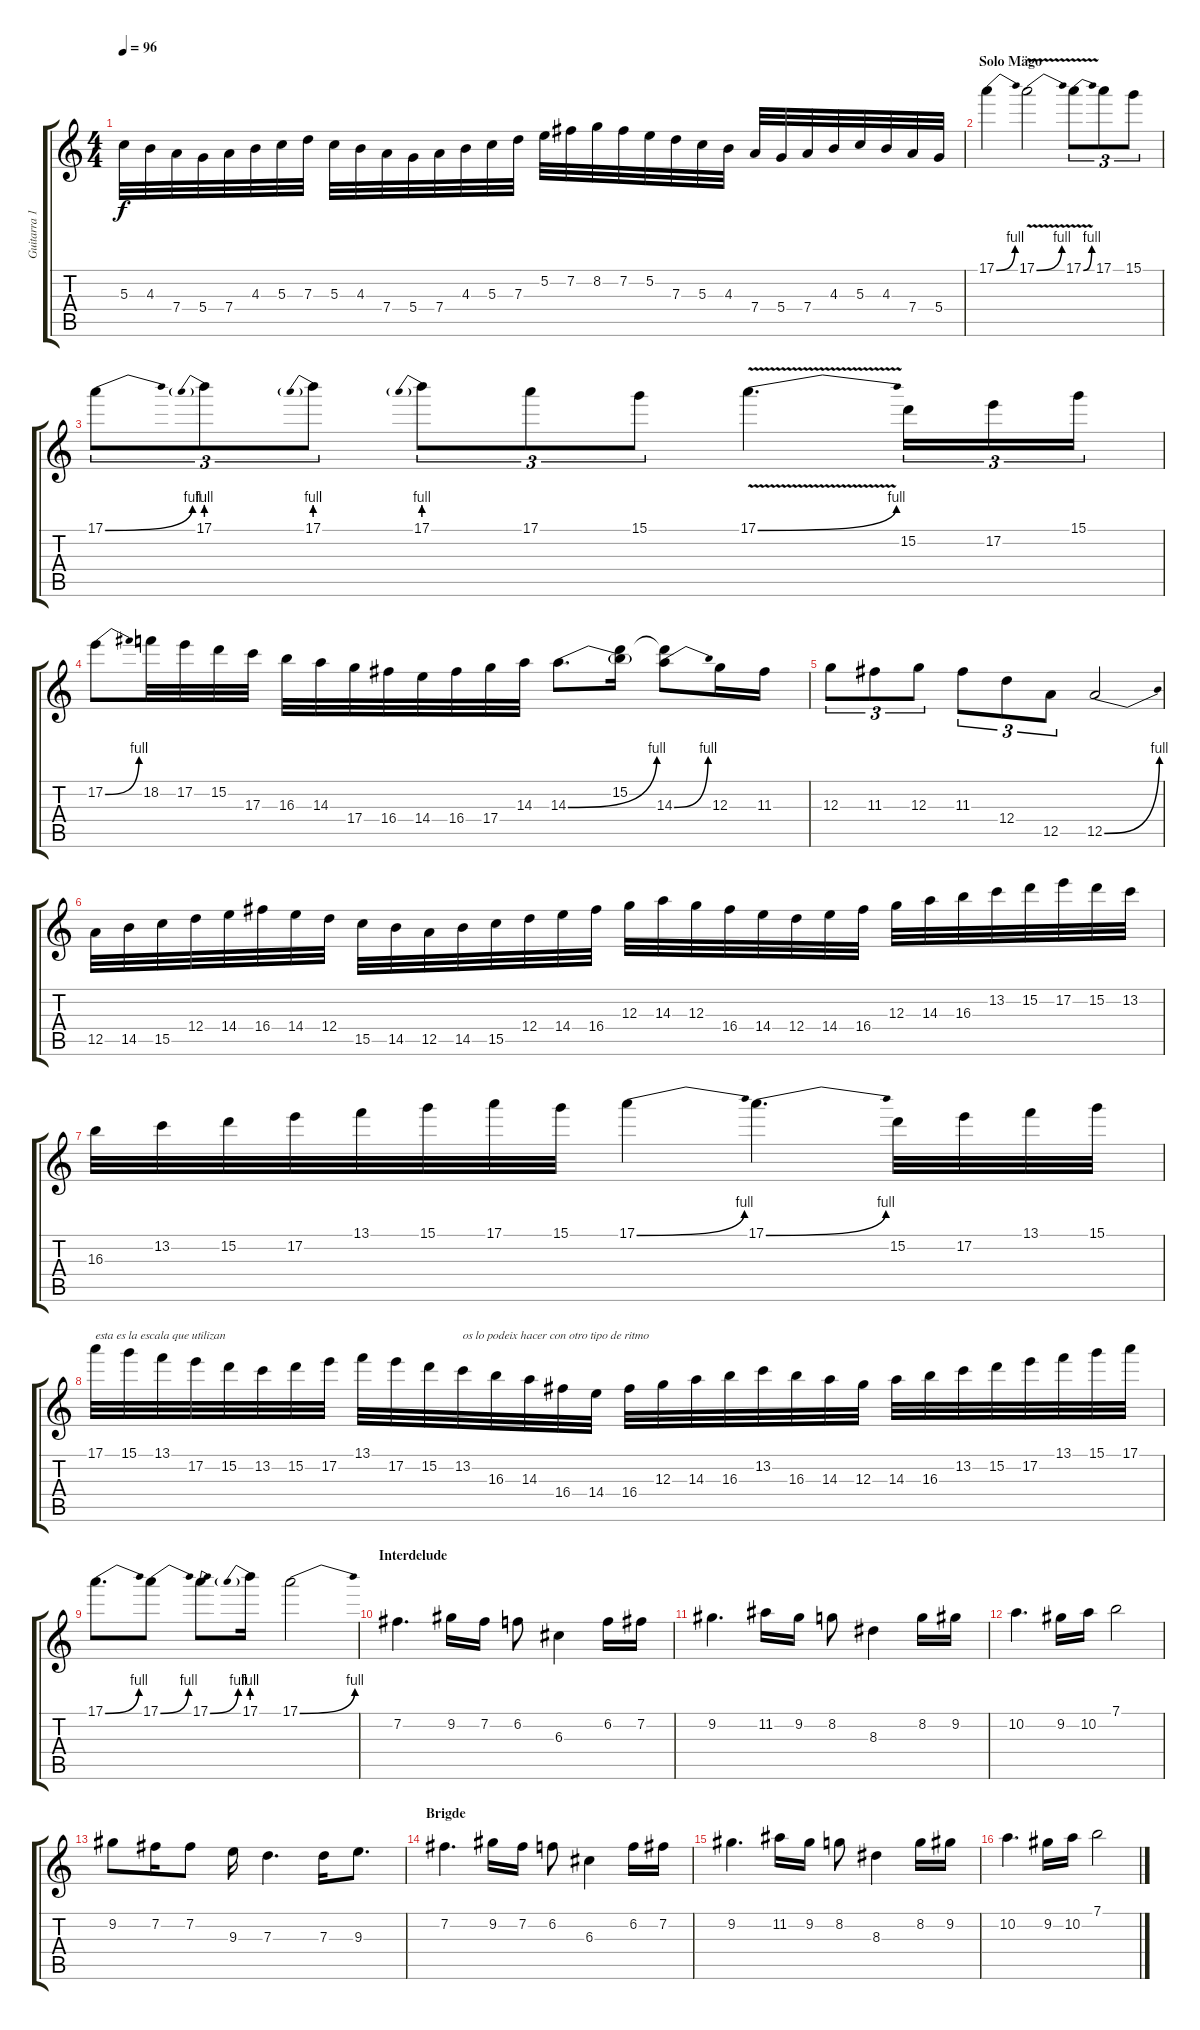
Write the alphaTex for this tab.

\track ("Guitarra 1" "Guitarra 1") {instrument distortionguitar}
\staff {score tabs}
\tuning (E4 B3 G3 D3 A2 E2) {hide}
\ts (4 4)
\tempo 96
\clef g2
\ks c
5.3.32{dy f} 4.3.32 7.4.32 5.4.32 7.4.32 4.3.32 5.3.32 7.3.32 5.3.32 4.3.32 7.4.32 5.4.32 7.4.32 4.3.32 5.3.32 7.3.32 5.2.32 7.2.32 8.2.32 7.2.32 5.2.32 7.3.32 5.3.32 4.3.32 7.4.32 5.4.32 7.4.32 4.3.32 5.3.32 4.3.32 7.4.32 5.4.32 |
\section ("" "Solo Mägo")
17.1{be (bend 0 0 60 4)}.4{volume 11 instrument distortionguitar} 17.1{be (bend 0 0 60 4) v}.2 17.1{be (bend 0 0 60 4) v}.8{tu (3 2)} 17.1.8{tu (3 2)} 15.1.8{tu (3 2)} |
17.1{be (bend 0 0 60 4)}.8{tu (3 2)} 17.1{be (prebend 0 4 60 4)}.8{tu (3 2)} 17.1{be (prebend 0 4 60 4)}.8{tu (3 2)} 17.1{be (prebend 0 4 60 4)}.8{tu (3 2)} 17.1.8{tu (3 2)} 15.1.8{tu (3 2)} 17.1{be (bend 0 0 60 4) v}.4{d} 15.2.16{tu (3 2)} 17.2.16{tu (3 2)} 15.1.16{tu (3 2)} |
17.2{be (bend 0 0 60 4)}.8 18.2.32 17.2.32 15.2.32 17.3.32 16.3.32 14.3.32 17.4.32 16.4.32 14.4.32 16.4.32 17.4.32 14.3.32 14.3{be (bend 0 0 60 4)}.8{d} (15.2 14.3{t}).16 (15.2{t} 14.3{be (bend 0 0 60 4)}).8 12.3.16 11.3.16 |
12.3.8{tu (3 2)} 11.3.8{tu (3 2)} 12.3.8{tu (3 2)} 11.3.8{tu (3 2)} 12.4.8{tu (3 2)} 12.5.8{tu (3 2)} 12.5{be (bend 0 0 60 4)}.2 |
12.5.32 14.5.32 15.5.32 12.4.32 14.4.32 16.4.32 14.4.32 12.4.32 15.5.32 14.5.32 12.5.32 14.5.32 15.5.32 12.4.32 14.4.32 16.4.32 12.3.32 14.3.32 12.3.32 16.4.32 14.4.32 12.4.32 14.4.32 16.4.32 12.3.32 14.3.32 16.3.32 13.2.32 15.2.32 17.2.32 15.2.32 13.2.32 |
16.3.32 13.2.32 15.2.32 17.2.32 13.1.32 15.1.32 17.1.32 15.1.32 17.1{be (bend 0 0 60 4)}.4 17.1{be (bend 0 0 60 4)}.4{d} 15.2.32 17.2.32 13.1.32 15.1.32 |
17.1.32{txt "esta es la escala que utilizan "} 15.1.32 13.1.32 17.2.32 15.2.32 13.2.32 15.2.32 17.2.32 13.1.32 17.2.32 15.2.32 13.2.32{txt "os lo podeix hacer con otro tipo de ritmo"} 16.3.32 14.3.32 16.4.32 14.4.32 16.4.32 12.3.32 14.3.32 16.3.32 13.2.32 16.3.32 14.3.32 12.3.32 14.3.32 16.3.32 13.2.32 15.2.32 17.2.32 13.1.32 15.1.32 17.1.32 |
17.1{be (bend 0 0 60 4)}.8{d} 17.1{be (bend 0 0 60 4)}.8 17.1{be (bend 0 0 60 4)}.8 17.1{be (prebend 0 4 60 4)}.16 17.1{be (bend 0 0 60 4)}.2 |
\section ("" "Interdelude")
7.2.4{d} 9.2.16 7.2.16 6.2.8 6.3.4 6.2.16 7.2.16 |
9.2.4{d} 11.2.16 9.2.16 8.2.8 8.3.4 8.2.16 9.2.16 |
10.2.4{d} 9.2.16 10.2.16 7.1.2 |
9.2.8 7.2.16 7.2.8 9.3.16 7.3.4{d} 7.3.16 9.3.8{d} |
\section ("" "Brigde")
7.2.4{d} 9.2.16 7.2.16 6.2.8 6.3.4 6.2.16 7.2.16 |
9.2.4{d} 11.2.16 9.2.16 8.2.8 8.3.4 8.2.16 9.2.16 |
10.2.4{d} 9.2.16 10.2.16 7.1.2
